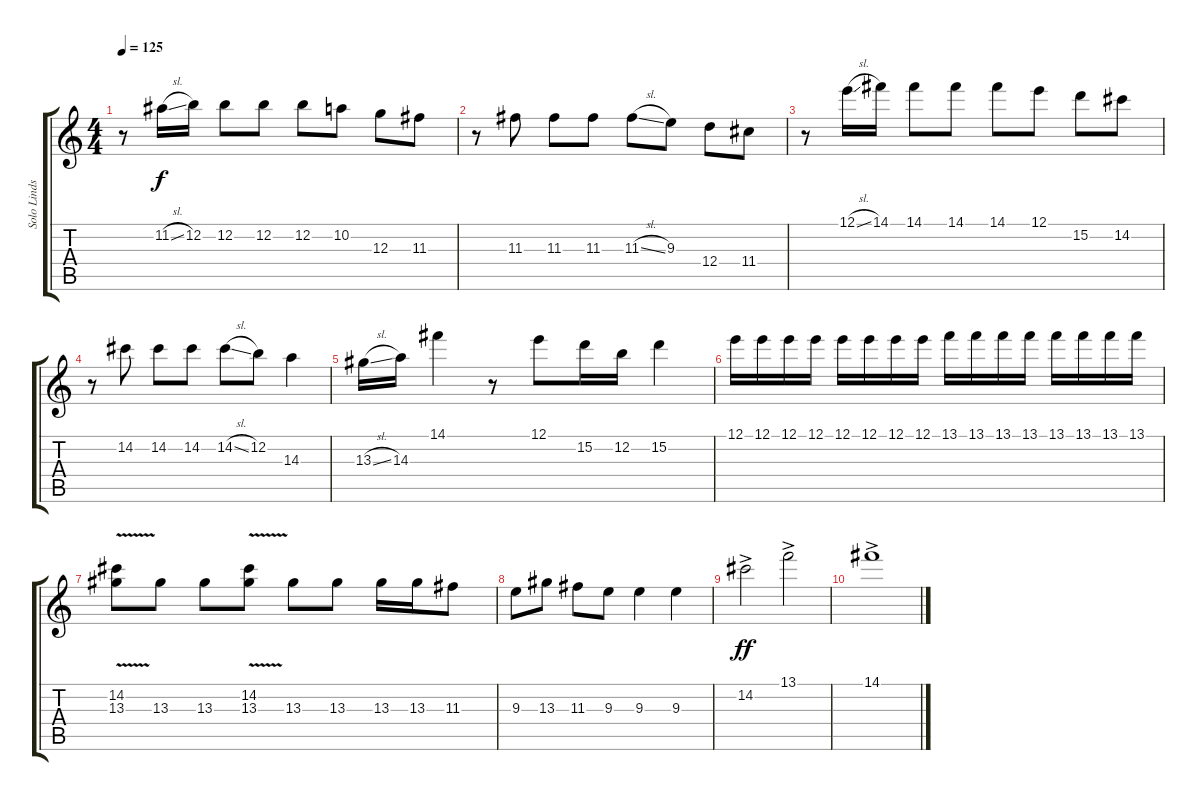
\track ("Solo Lindsay" "Solo Linds") {instrument distortionguitar}
\staff {score tabs}
\tuning (E4 B3 G3 D3 A2 E2) {hide}
\ts (4 4)
\tempo 125
\clef g2
\ks c
r.8{dy f} 11.2{sl}.16 12.2.16 12.2.8 12.2.8 12.2.8 10.2.8 12.3.8 11.3.8 |
r.8 11.3.8 11.3.8 11.3.8 11.3{sl}.8 9.3.8 12.4.8 11.4.8 |
r.8 12.1{sl}.16 14.1.16 14.1.8 14.1.8 14.1.8 12.1.8 15.2.8 14.2.8 |
r.8 14.2.8 14.2.8 14.2.8 14.2{sl}.8 12.2.8 14.3.4 |
13.3{sl}.16 14.3.16 14.1.4 r.8 12.1.8 15.2.16 12.2.16 15.2.4 |
12.1.16 12.1.16 12.1.16 12.1.16 12.1.16 12.1.16 12.1.16 12.1.16 13.1.16 13.1.16 13.1.16 13.1.16 13.1.16 13.1.16 13.1.16 13.1.16 |
(14.2{v} 13.3).8 13.3.8 13.3.8 (14.2{v} 13.3).8 13.3.8 13.3.8 13.3.16 13.3.16 11.3.8 |
9.3.8 13.3.8 11.3.8 9.3.8 9.3.4 9.3.4 |
14.2{ac}.2{dy ff} 13.1{ac}.2 |
14.1{ac}.1
